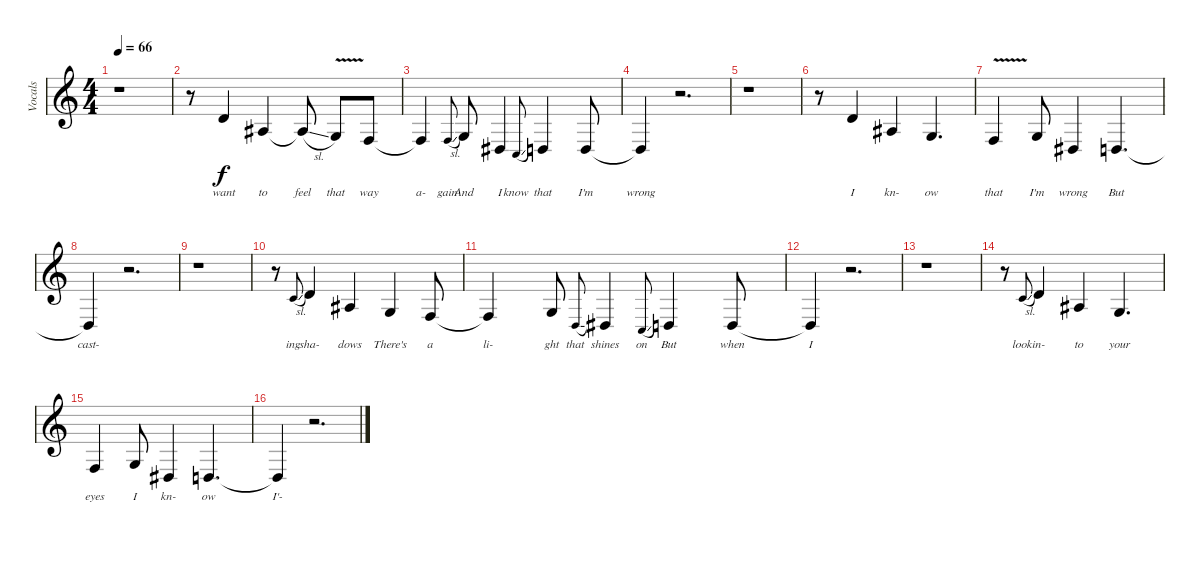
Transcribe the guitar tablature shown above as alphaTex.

\track ("Vocals" "Vocals") {instrument tenorsax}
\staff {score}
\tuning (E4 B3 G3 D3 A2 E2) {hide}
\ts (4 4)
\tempo 66
\clef g2
\ks c
r.1{dy f} |
r.8 12.4.4{lyrics (0 "want") lyrics (1 "") lyrics (2 "") lyrics (3 "") lyrics (4 "")} 8.4.4{lyrics (0 "to") lyrics (1 "") lyrics (2 "") lyrics (3 "") lyrics (4 "")} 8.4{sl t}.8{lyrics (0 "feel") lyrics (1 "") lyrics (2 "") lyrics (3 "") lyrics (4 "")} 5.4{v}.8{lyrics (0 "that") lyrics (1 "") lyrics (2 "") lyrics (3 "") lyrics (4 "")} 3.4.8{lyrics (0 "way") lyrics (1 "") lyrics (2 "") lyrics (3 "") lyrics (4 "")} |
3.4{t}.4{lyrics (0 "a-") lyrics (1 "") lyrics (2 "") lyrics (3 "") lyrics (4 "")} 3.4{sl}.8{lyrics (0 "gain") lyrics (1 "") lyrics (2 "") lyrics (3 "") lyrics (4 "") gr onbeat} 5.4.8{lyrics (0 "And") lyrics (1 "") lyrics (2 "") lyrics (3 "") lyrics (4 "")} 1.4.4{lyrics (0 "I") lyrics (1 "") lyrics (2 "") lyrics (3 "") lyrics (4 "")} 3.5{sl}.8{lyrics (0 "know") lyrics (1 "") lyrics (2 "") lyrics (3 "") lyrics (4 "") gr onbeat} 5.5.4{lyrics (0 "that") lyrics (1 "") lyrics (2 "") lyrics (3 "") lyrics (4 "")} 5.5.8{lyrics (0 "I'm") lyrics (1 "") lyrics (2 "") lyrics (3 "") lyrics (4 "")} |
5.5{t}.4{lyrics (0 "wrong") lyrics (1 "") lyrics (2 "") lyrics (3 "") lyrics (4 "")} r.2{d} |
r.1 |
r.8 12.4.4{lyrics (0 "I") lyrics (1 "") lyrics (2 "") lyrics (3 "") lyrics (4 "")} 8.4.4{lyrics (0 "kn-") lyrics (1 "") lyrics (2 "") lyrics (3 "") lyrics (4 "")} 5.4.4{d lyrics (0 "ow") lyrics (1 "") lyrics (2 "") lyrics (3 "") lyrics (4 "")} |
3.4{v}.4{lyrics (0 "that") lyrics (1 "") lyrics (2 "") lyrics (3 "") lyrics (4 "")} 5.4.8{lyrics (0 "I'm") lyrics (1 "") lyrics (2 "") lyrics (3 "") lyrics (4 "")} 1.4.4{lyrics (0 "wrong") lyrics (1 "") lyrics (2 "") lyrics (3 "") lyrics (4 "")} 5.5.4{d lyrics (0 "But") lyrics (1 "") lyrics (2 "") lyrics (3 "") lyrics (4 "")} |
5.5{t}.4{lyrics (0 "cast-") lyrics (1 "") lyrics (2 "") lyrics (3 "") lyrics (4 "")} r.2{d} |
r.1 |
r.8 10.4{sl}.8{lyrics (0 "ing") lyrics (1 "") lyrics (2 "") lyrics (3 "") lyrics (4 "") gr onbeat} 12.4.4{lyrics (0 "sha-") lyrics (1 "") lyrics (2 "") lyrics (3 "") lyrics (4 "")} 8.4.4{lyrics (0 "dows") lyrics (1 "") lyrics (2 "") lyrics (3 "") lyrics (4 "")} 5.4.4{lyrics (0 "There's") lyrics (1 "") lyrics (2 "") lyrics (3 "") lyrics (4 "")} 3.4.8{lyrics (0 "a") lyrics (1 "") lyrics (2 "") lyrics (3 "") lyrics (4 "")} |
3.4{t}.4{lyrics (0 "li-") lyrics (1 "") lyrics (2 "") lyrics (3 "") lyrics (4 "")} 5.4.8{lyrics (0 "ght") lyrics (1 "") lyrics (2 "") lyrics (3 "") lyrics (4 "")} 0.4{sl}.8{lyrics (0 "that") lyrics (1 "") lyrics (2 "") lyrics (3 "") lyrics (4 "") gr onbeat} 1.4.4{lyrics (0 "shines") lyrics (1 "") lyrics (2 "") lyrics (3 "") lyrics (4 "")} 3.5{sl}.8{lyrics (0 "on") lyrics (1 "") lyrics (2 "") lyrics (3 "") lyrics (4 "") gr onbeat} 5.5.4{lyrics (0 "But") lyrics (1 "") lyrics (2 "") lyrics (3 "") lyrics (4 "")} 5.5.8{lyrics (0 "when") lyrics (1 "") lyrics (2 "") lyrics (3 "") lyrics (4 "")} |
5.5{t}.4{lyrics (0 "I") lyrics (1 "") lyrics (2 "") lyrics (3 "") lyrics (4 "")} r.2{d} |
r.1 |
r.8 10.4{sl}.8{lyrics (0 "look") lyrics (1 "") lyrics (2 "") lyrics (3 "") lyrics (4 "") gr onbeat} 12.4.4{lyrics (0 "in-") lyrics (1 "") lyrics (2 "") lyrics (3 "") lyrics (4 "")} 8.4.4{lyrics (0 "to") lyrics (1 "") lyrics (2 "") lyrics (3 "") lyrics (4 "")} 5.4.4{d lyrics (0 "your") lyrics (1 "") lyrics (2 "") lyrics (3 "") lyrics (4 "")} |
3.4.4{lyrics (0 "eyes") lyrics (1 "") lyrics (2 "") lyrics (3 "") lyrics (4 "")} 5.4.8{lyrics (0 "I") lyrics (1 "") lyrics (2 "") lyrics (3 "") lyrics (4 "")} 1.4.4{lyrics (0 "kn-") lyrics (1 "") lyrics (2 "") lyrics (3 "") lyrics (4 "")} 0.4.4{d lyrics (0 "ow") lyrics (1 "") lyrics (2 "") lyrics (3 "") lyrics (4 "")} |
0.4{t}.4{lyrics (0 "I'-") lyrics (1 "") lyrics (2 "") lyrics (3 "") lyrics (4 "")} r.2{d}
